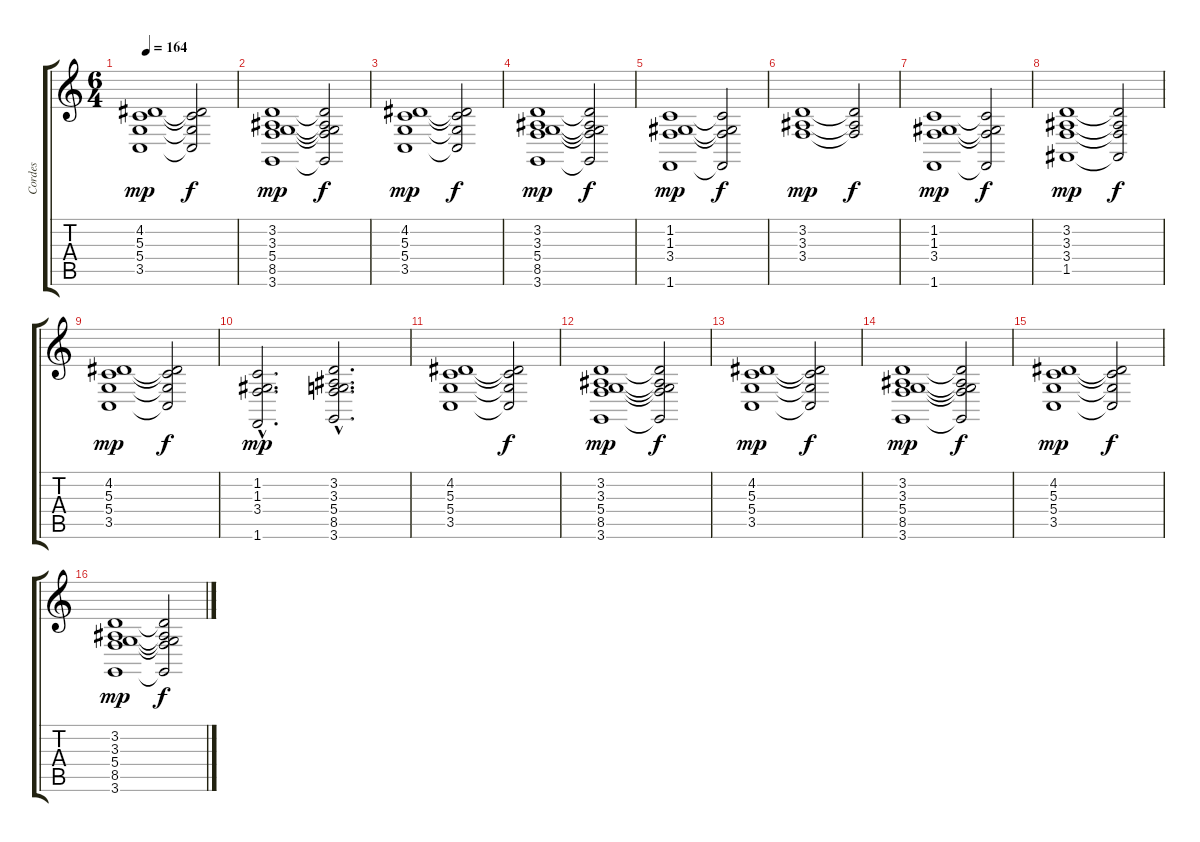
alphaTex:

\track ("Cordes" "Cordes") {instrument stringensemble2}
\staff {score tabs}
\tuning (E4 B3 G3 D3 A2 E2) {hide}
\ts (6 4)
\tempo 164
\clef g2
\ks c
(4.2 5.3 5.4 3.5).1{dy mp} (4.2{t} 5.3{t} 5.4{t} 3.5{t}).2{dy f} |
(3.2 3.3 5.4 8.5 3.6).1{dy mp} (3.2{t} 3.3{t} 5.4{t} 8.5{t} 3.6{t}).2{dy f} |
(4.2 5.3 5.4 3.5).1{dy mp} (4.2{t} 5.3{t} 5.4{t} 3.5{t}).2{dy f} |
(3.2 3.3 5.4 8.5 3.6).1{dy mp} (3.2{t} 3.3{t} 5.4{t} 8.5{t} 3.6{t}).2{dy f} |
(1.2 1.3 3.4 1.6).1{dy mp} (1.2{t} 1.3{t} 3.4{t} 1.6{t}).2{dy f} |
(3.2 3.3 3.4).1{dy mp} (3.2{t} 3.3{t} 3.4{t}).2{dy f} |
(1.2 1.3 3.4 1.6).1{dy mp} (1.2{t} 1.3{t} 3.4{t} 1.6{t}).2{dy f} |
(3.2 3.3 3.4 1.5).1{dy mp} (3.2{t} 3.3{t} 3.4{t} 1.5{t}).2{dy f} |
(4.2 5.3 5.4 3.5).1{dy mp} (4.2{t} 5.3{t} 5.4{t} 3.5{t}).2{dy f} |
(1.2{hac} 1.3{hac} 3.4{hac} 1.6{hac}).2{d dy mp} (3.2{hac} 3.3{hac} 5.4{hac} 8.5{hac} 3.6{hac}).2{d} |
(4.2 5.3 5.4 3.5).1 (4.2{t} 5.3{t} 5.4{t} 3.5{t}).2{dy f} |
(3.2 3.3 5.4 8.5 3.6).1{dy mp} (3.2{t} 3.3{t} 5.4{t} 8.5{t} 3.6{t}).2{dy f} |
(4.2 5.3 5.4 3.5).1{dy mp} (4.2{t} 5.3{t} 5.4{t} 3.5{t}).2{dy f} |
(3.2 3.3 5.4 8.5 3.6).1{dy mp} (3.2{t} 3.3{t} 5.4{t} 8.5{t} 3.6{t}).2{dy f} |
(4.2 5.3 5.4 3.5).1{dy mp} (4.2{t} 5.3{t} 5.4{t} 3.5{t}).2{dy f} |
(3.2 3.3 5.4 8.5 3.6).1{dy mp} (3.2{t} 3.3{t} 5.4{t} 8.5{t} 3.6{t}).2{dy f}
